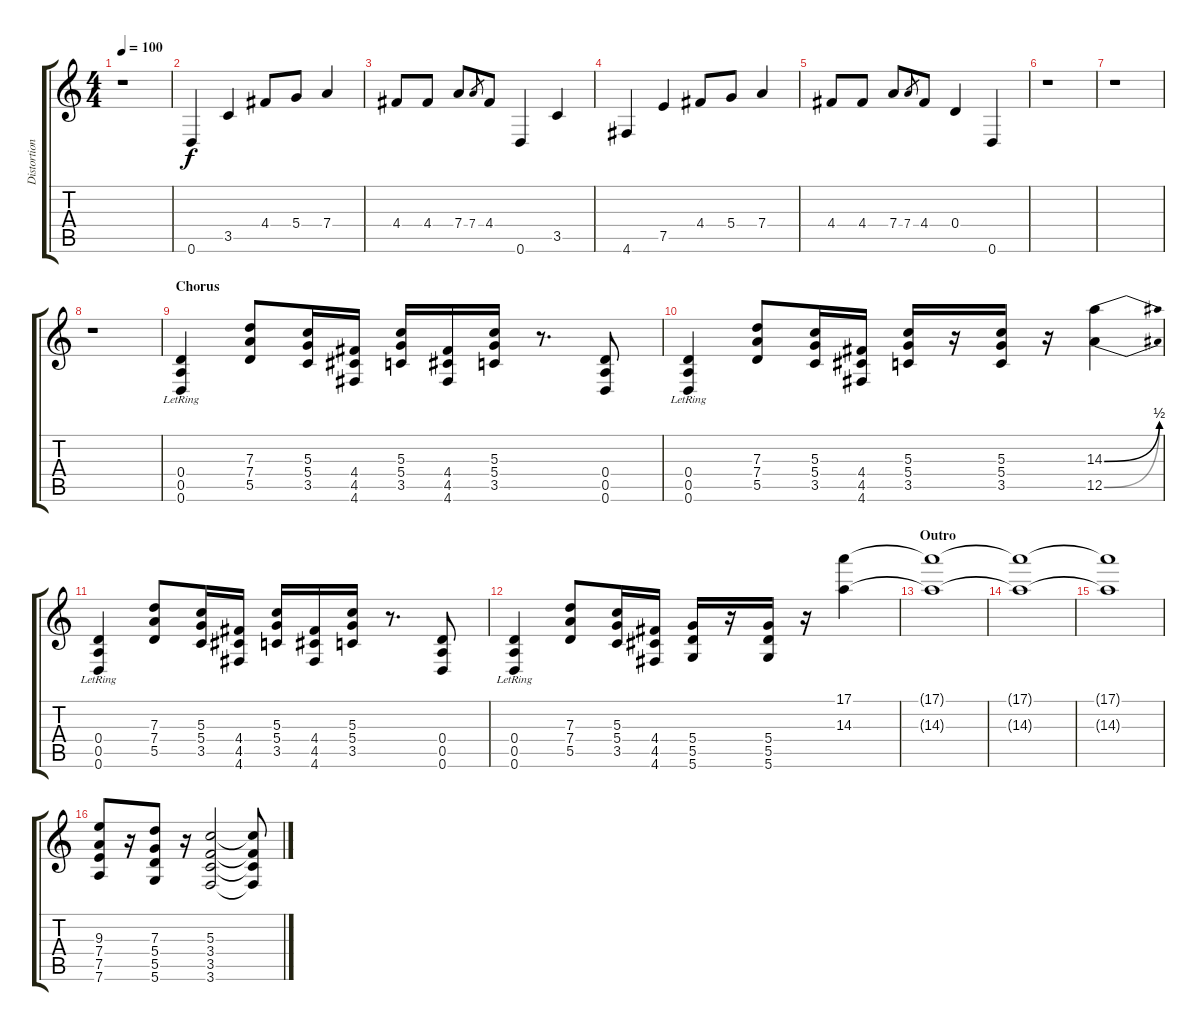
\track ("Distortion Guitar" "Distortion") {instrument distortionguitar}
\staff {score tabs}
\tuning (E4 B3 G3 D3 A2 D2) {hide}
\ts (4 4)
\tempo 100
\clef g2
\ks c
r.1{dy f} |
0.6.4 3.5.4 4.4.8 5.4.8 7.4.4 |
4.4.8 4.4.8 7.4.8 7.4.8{gr} 4.4.8 0.6.4 3.5.4 |
4.6.4 7.5.4 4.4.8 5.4.8 7.4.4 |
4.4.8 4.4.8 7.4.8 7.4.8{gr} 4.4.8 0.4.4 0.6.4 |
r.1 |
r.1 |
r.1 |
\section ("" "Chorus")
(0.4{lr} 0.5 0.6).4{volume 16} (7.3 7.4 5.5).8 (5.3 5.4 3.5).16 (4.4 4.5 4.6).16 (5.3 5.4 3.5).16 (4.4 4.5 4.6).16 (5.3 5.4 3.5).16 r.8{d} (0.4 0.5 0.6).8 |
(0.4{lr} 0.5 0.6).4 (7.3 7.4 5.5).8 (5.3 5.4 3.5).16 (4.4 4.5 4.6).16 (5.3 5.4 3.5).16 r.16 (5.3 5.4 3.5).16 r.16 (14.3{be (bend 0 0 60 2)} 12.5{be (bend 0 0 60 2)}).4 |
(0.4{lr} 0.5 0.6).4 (7.3 7.4 5.5).8 (5.3 5.4 3.5).16 (4.4 4.5 4.6).16 (5.3 5.4 3.5).16 (4.4 4.5 4.6).16 (5.3 5.4 3.5).16 r.8{d} (0.4 0.5 0.6).8 |
(0.4{lr} 0.5 0.6).4 (7.3 7.4 5.5).8 (5.3 5.4 3.5).16 (4.4 4.5 4.6).16 (5.4 5.5 5.6).16 r.16 (5.4 5.5 5.6).16 r.16 (17.1 14.3).4 |
\section ("" "Outro")
(17.1{t} 14.3{t}).1 |
(17.1{t} 14.3{t}).1 |
(17.1{t} 14.3{t}).1 |
(9.3 7.4 7.5 7.6).8 r.16 (7.3 5.4 5.5 5.6).8 r.16 (5.3 3.4 3.5 3.6).2{volume 7} (5.3{t} 3.4{t} 3.5{t} 3.6{t}).8
